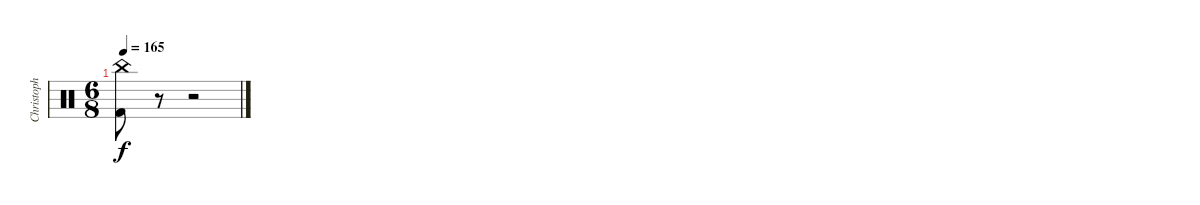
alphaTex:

\track ("Christoph Schneider" "Christoph ") {instrument percussion}
\staff {score}
\articulation defaults
\ts (6 8)
\tempo 165
\clef neutral
\ks c
("China (hit)" "Kick (hit) 2").8{dy f} r.8 r.2
